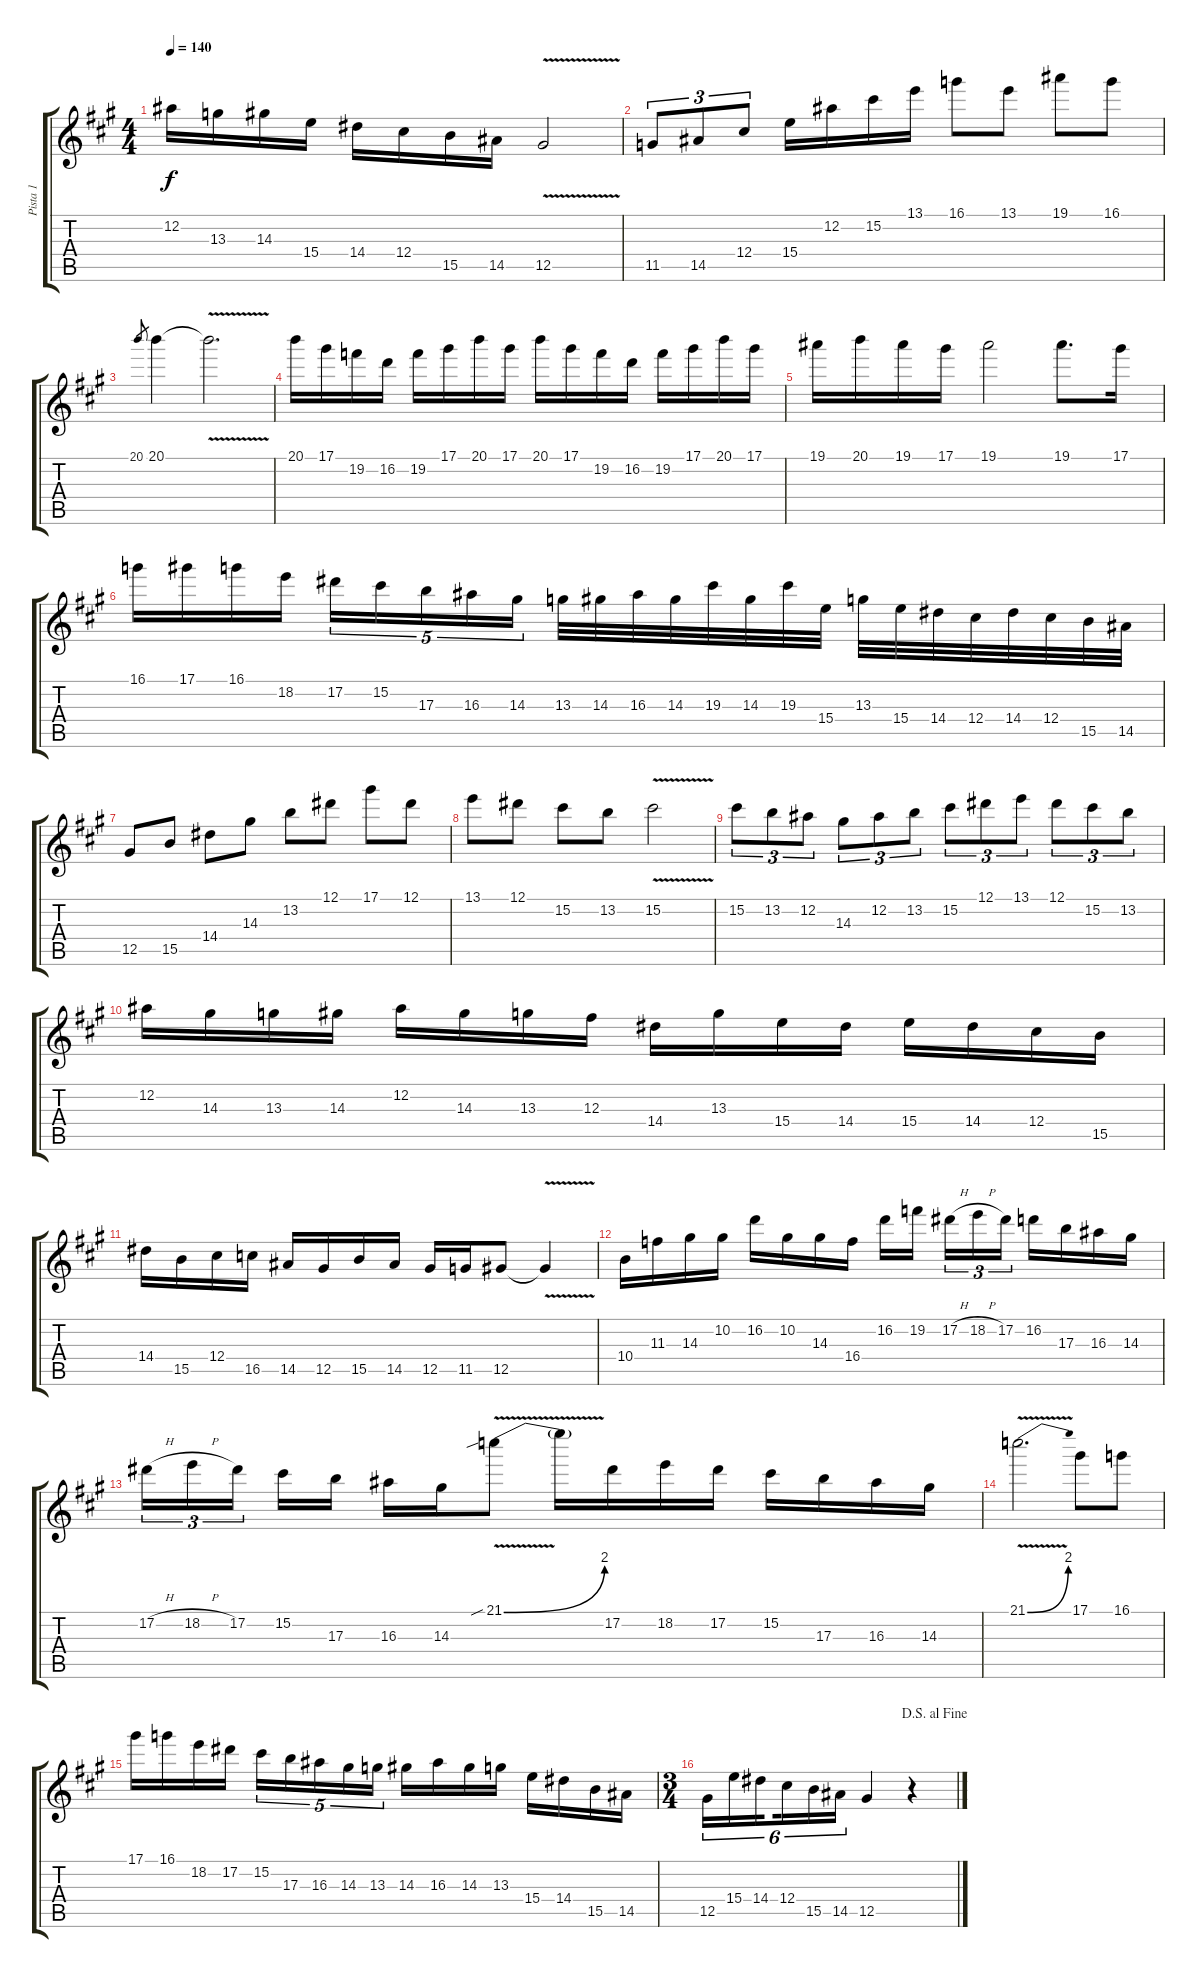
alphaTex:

\track ("Pista 1" "Pista 1") {instrument distortionguitar}
\staff {score tabs}
\tuning (Eb4 Bb3 Gb3 Db3 Ab2 Eb2) {hide}
\ts (4 4)
\tempo 140
\clef g2
\ks a
12.2.16{dy f} 13.3.16 14.3.16 15.4.16 14.4.16 12.4.16 15.5.16 14.5.16 12.5{v}.2 |
11.5.8{tu (3 2)} 14.5.8{tu (3 2)} 12.4.8{tu (3 2)} 15.4.16 12.2.16 15.2.16 13.1.16 16.1.8 13.1.8 19.1.8 16.1.8 |
20.1.8{gr} 20.1.4 20.1{v t}.2{d} |
20.1.16 17.1.16 19.2.16 16.2.16 19.2.16 17.1.16 20.1.16 17.1.16 20.1.16 17.1.16 19.2.16 16.2.16 19.2.16 17.1.16 20.1.16 17.1.16 |
19.1.16 20.1.16 19.1.16 17.1.16 19.1.2 19.1.8{d} 17.1.16 |
16.1.16 17.1.16 16.1.16 18.2.16 17.2.16{tu (5 4)} 15.2.16{tu (5 4)} 17.3.16{tu (5 4)} 16.3.16{tu (5 4)} 14.3.16{tu (5 4)} 13.3.32 14.3.32 16.3.32 14.3.32 19.3.32 14.3.32 19.3.32 15.4.32 13.3.32 15.4.32 14.4.32 12.4.32 14.4.32 12.4.32 15.5.32 14.5.32 |
12.5.8 15.5.8 14.4.8 14.3.8 13.2.8 12.1.8 17.1.8 12.1.8 |
13.1.8 12.1.8 15.2.8 13.2.8 15.2{v}.2 |
15.2.8{tu (3 2)} 13.2.8{tu (3 2)} 12.2.8{tu (3 2)} 14.3.8{tu (3 2)} 12.2.8{tu (3 2)} 13.2.8{tu (3 2)} 15.2.8{tu (3 2)} 12.1.8{tu (3 2)} 13.1.8{tu (3 2)} 12.1.8{tu (3 2)} 15.2.8{tu (3 2)} 13.2.8{tu (3 2)} |
12.2.16 14.3.16 13.3.16 14.3.16 12.2.16 14.3.16 13.3.16 12.3.16 14.4.16 13.3.16 15.4.16 14.4.16 15.4.16 14.4.16 12.4.16 15.5.16 |
14.4.16 15.5.16 12.4.16 16.5.16 14.5.16 12.5.16 15.5.16 14.5.16 12.5.16 11.5.16 12.5.8 12.5{v t}.4 |
10.4.16 11.3.16 14.3.16 10.2.16 16.2.16 10.2.16 14.3.16 16.4.16 16.2.16 19.2.16{beam splitsecondary} 17.2{h}.16{tu (3 2)} 18.2{h}.16{tu (3 2)} 17.2.16{tu (3 2)} 16.2.16 17.3.16 16.3.16 14.3.16 |
17.2{h}.16{tu (3 2)} 18.2{h}.16{tu (3 2)} 17.2.16{tu (3 2) beam splitsecondary} 15.2.16 17.3.16 16.3.16 14.3.16 21.1{be (bend 0 0 60 8) v sib}.8 21.1{t}.16 17.2.16 18.2.16 17.2.16 15.2.16 17.3.16 16.3.16 14.3.16 |
21.1{be (bend 0 0 60 8) v}.2{d} 17.1.8 16.1.8 |
17.1.16 16.1.16 18.2.16 17.2.16 15.2.16{tu (5 4)} 17.3.16{tu (5 4)} 16.3.16{tu (5 4)} 14.3.16{tu (5 4)} 13.3.16{tu (5 4)} 14.3.16 16.3.16 14.3.16 13.3.16 15.4.16 14.4.16 15.5.16 14.5.16 |
\ts (3 4)
\jump dalsegnoalfine
12.5.16{tu (6 4)} 15.4.16{tu (6 4)} 14.4.16{tu (6 4) beam splitsecondary} 12.4.16{tu (6 4)} 15.5.16{tu (6 4)} 14.5.16{tu (6 4)} 12.5.4 r.4
